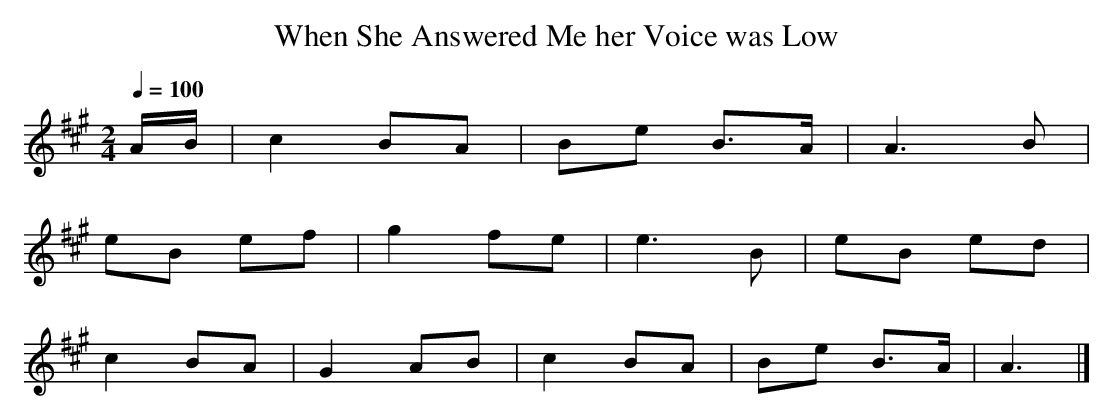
X:1
T: When She Answered Me her Voice was Low
M: 2/4
L: 1/8
Q: 1/4=100
K: A % 3 sharps
V: 1
A/B/ | c2 BA | Be B>A | A3B |
eB ef | g2 fe | e3B | eB ed |
c2 BA | G2 AB | c2 BA | Be B>A | A3 |]
